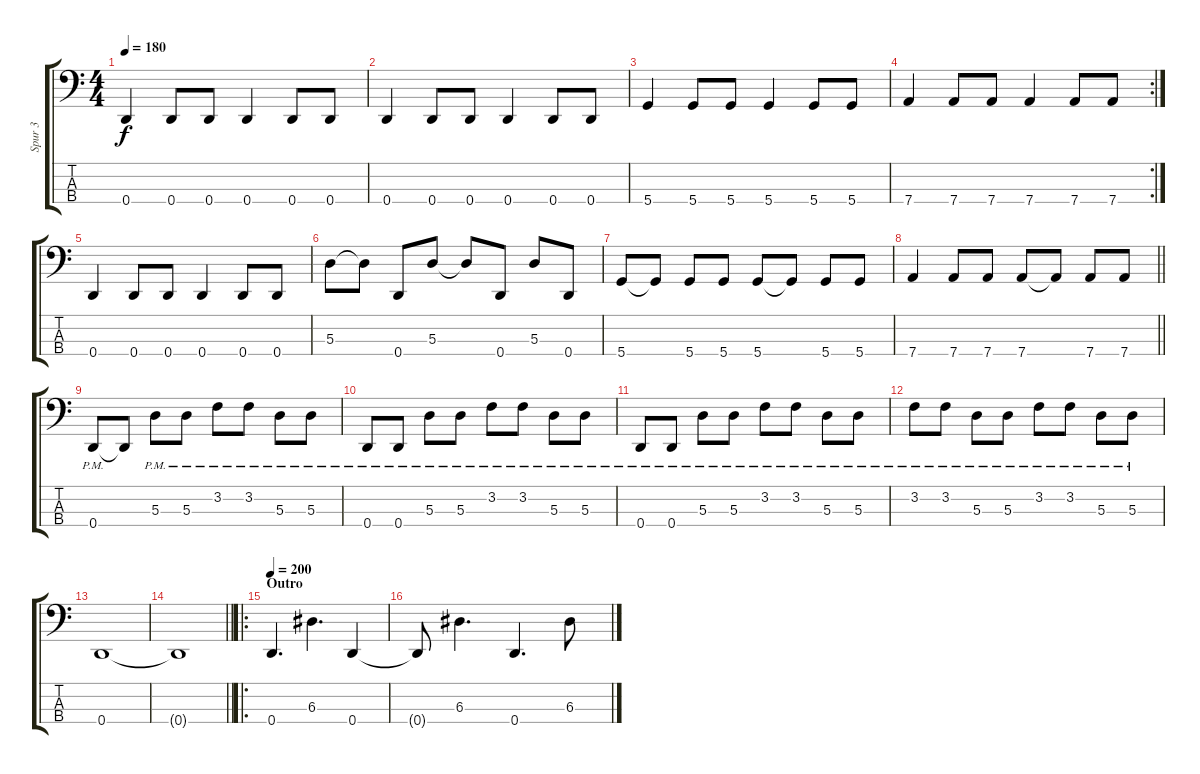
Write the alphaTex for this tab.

\track ("Spur 3" "Spur 3") {instrument electricbasspick}
\staff {score tabs}
\tuning (G2 D2 A1 D1) {hide}
\ts (4 4)
\tempo 180
\clef f4
\ks c
0.4.4{dy f} 0.4.8 0.4.8 0.4.4 0.4.8 0.4.8 |
0.4.4 0.4.8 0.4.8 0.4.4 0.4.8 0.4.8 |
5.4.4 5.4.8 5.4.8 5.4.4 5.4.8 5.4.8 |
\rc 2
7.4.4 7.4.8 7.4.8 7.4.4 7.4.8 7.4.8 |
0.4.4 0.4.8 0.4.8 0.4.4 0.4.8 0.4.8 |
5.3.8 5.3{t}.8 0.4.8 5.3.8 5.3{t}.8 0.4.8 5.3.8 0.4.8 |
5.4.8 5.4{t}.8 5.4.8 5.4.8 5.4.8 5.4{t}.8 5.4.8 5.4.8 |
\barLineRight lightlight
7.4.4 7.4.8 7.4.8 7.4.8 7.4{t}.8 7.4.8 7.4.8 |
0.4{pm}.8 0.4{t}.8 5.3{pm}.8 5.3{pm}.8 3.2{pm}.8 3.2{pm}.8 5.3{pm}.8 5.3{pm}.8 |
0.4{pm}.8 0.4{pm}.8 5.3{pm}.8 5.3{pm}.8 3.2{pm}.8 3.2{pm}.8 5.3{pm}.8 5.3{pm}.8 |
0.4{pm}.8 0.4{pm}.8 5.3{pm}.8 5.3{pm}.8 3.2{pm}.8 3.2{pm}.8 5.3{pm}.8 5.3{pm}.8 |
3.2{pm}.8 3.2{pm}.8 5.3{pm}.8 5.3{pm}.8 3.2{pm}.8 3.2{pm}.8 5.3{pm}.8 5.3{pm}.8 |
0.4.1 |
\barLineRight lightlight
0.4{t}.1 |
\ro
\section ("" "Outro")
\tempo 200
0.4.4{d} 6.3.4{d} 0.4.4 |
0.4{t}.8 6.3.4{d} 0.4.4{d} 6.3.8
